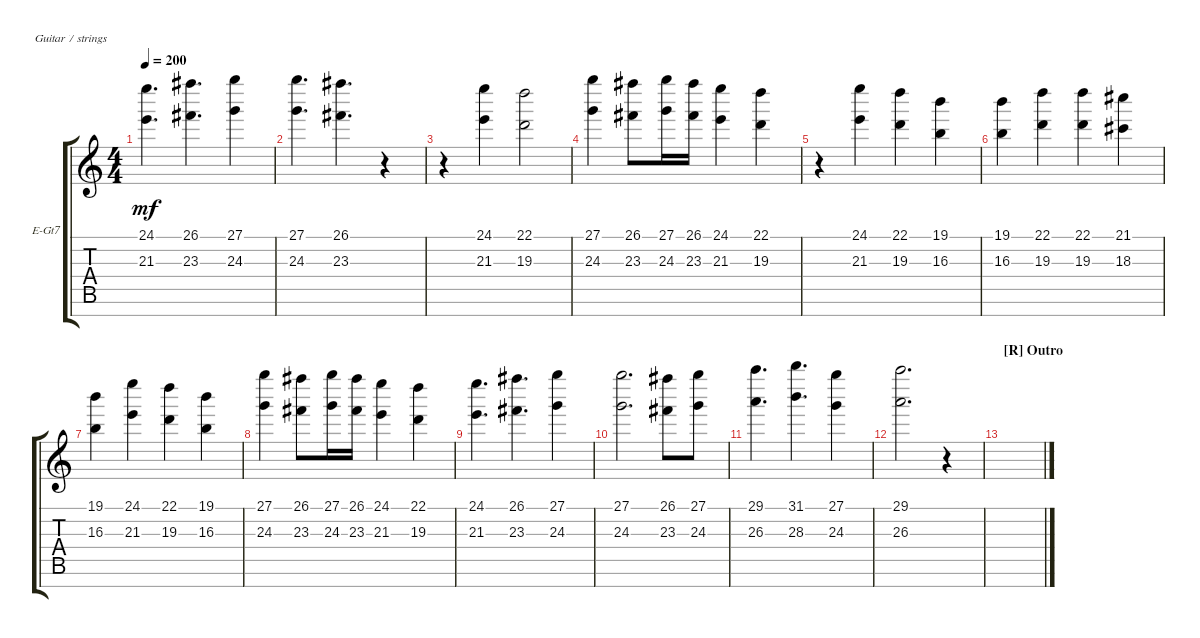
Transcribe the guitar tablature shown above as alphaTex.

\defaultSystemsLayout 4
\bracketExtendMode groupsimilarinstruments
\firstSystemTrackNameOrientation horizontal
\otherSystemsTrackNameOrientation horizontal
\track ("Violin ++" "E-Gt7") {instrument viola}
\staff {score tabs}
\tuning (E4 B3 G3 D3 A2 E2 B1)
\displaytranspose 12
\ts (4 4)
\tempo 200
\clef g2
\scale
0.333333
\ks c
(24.1 21.3).4{d dy mf} (26.1 23.3).4{d} (27.1 24.3).4 |
\scale
0.333333 (27.1 24.3).4{d} (26.1 23.3).4{d} r.4 |
\scale
0.333333 r.4 (24.1 21.3).4 (22.1 19.3).2 |
\scale
0.333333 (27.1 24.3).4 (26.1 23.3).8 (27.1 24.3).16 (26.1 23.3).16 (24.1 21.3).4 (22.1 19.3).4 |
\scale
0.333333 r.4 (24.1 21.3).4 (22.1 19.3).4 (19.1 16.3).4 |
\scale
0.333333 (19.1 16.3).4 (22.1 19.3).4 (22.1 19.3).4 (21.1 18.3).4 |
\scale
0.333333 (19.1 16.3).4 (24.1 21.3).4 (22.1 19.3).4 (19.1 16.3).4 |
\scale
0.333333 (27.1 24.3).4 (26.1 23.3).8 (27.1 24.3).16 (26.1 23.3).16 (24.1 21.3).4 (22.1 19.3).4 |
\scale
0.333333 (24.1 21.3).4{d} (26.1 23.3).4{d} (27.1 24.3).4 |
\scale
0.333333 (27.1 24.3).2{d} (26.1 23.3).8 (27.1 24.3).8 |
\scale
0.333333 (29.1 26.3).4{d} (31.1 28.3).4{d} (27.1 24.3).4 |
\scale
0.333333 (29.1 26.3).2{d} r.4 |
\section ("R" "Outro")
\scale
0.333333 |
\scale
0.333333 |
\scale
0.333333 |
\scale
0.333333
